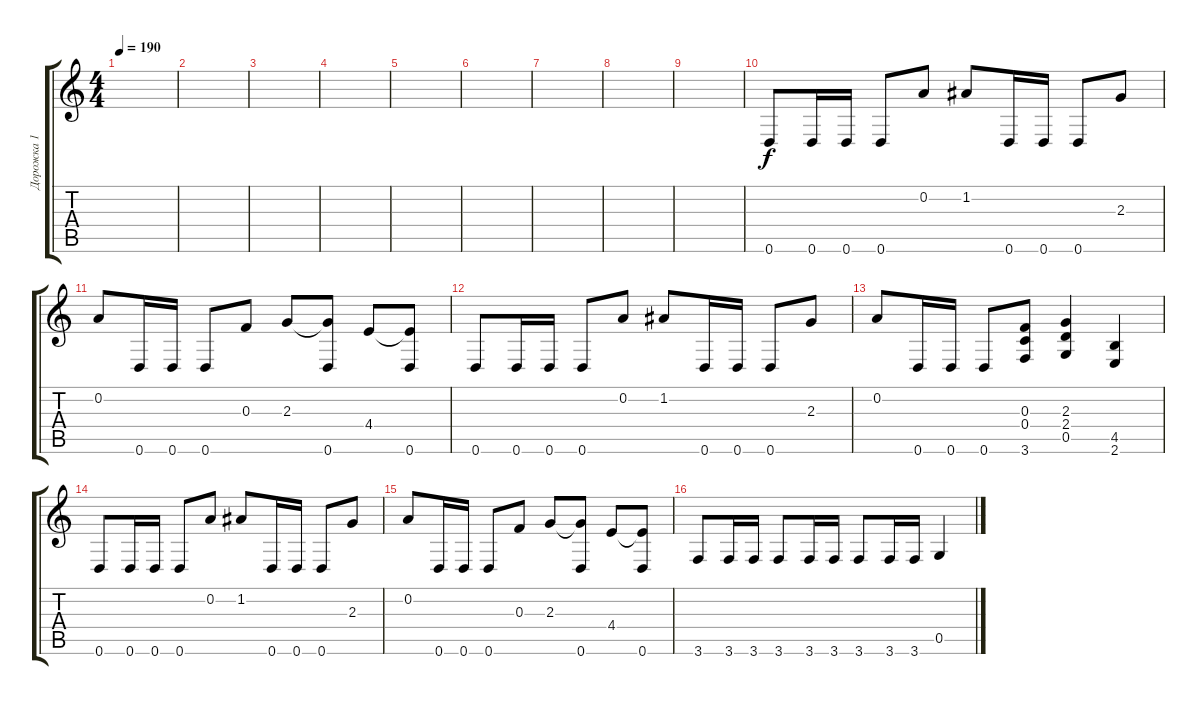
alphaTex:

\track ("Дорожка 1" "Дорожка 1") {instrument distortionguitar}
\staff {score tabs}
\tuning (D4 A3 F3 C3 G2 D2) {hide}
\ts (4 4)
\tempo 190
\clef g2
\ks c
|
|
|
|
|
|
|
|
|
0.6.8 0.6.16 0.6.16 0.6.8 0.2.8 1.2.8 0.6.16 0.6.16 0.6.8 2.3.8 |
0.2.8 0.6.16 0.6.16 0.6.8 0.3.8 2.3.8 (2.3{t} 0.6).8 4.4.8 (4.4{t} 0.6).8 |
0.6.8 0.6.16 0.6.16 0.6.8 0.2.8 1.2.8 0.6.16 0.6.16 0.6.8 2.3.8 |
0.2.8 0.6.16 0.6.16 0.6.8 (0.3 0.4 3.6).8 (2.3 2.4 0.5).4 (4.5 2.6).4 |
0.6.8 0.6.16 0.6.16 0.6.8 0.2.8 1.2.8 0.6.16 0.6.16 0.6.8 2.3.8 |
0.2.8 0.6.16 0.6.16 0.6.8 0.3.8 2.3.8 (2.3{t} 0.6).8 4.4.8 (4.4{t} 0.6).8 |
3.6.8 3.6.16 3.6.16 3.6.8 3.6.16 3.6.16 3.6.8 3.6.16 3.6.16 0.5.4
